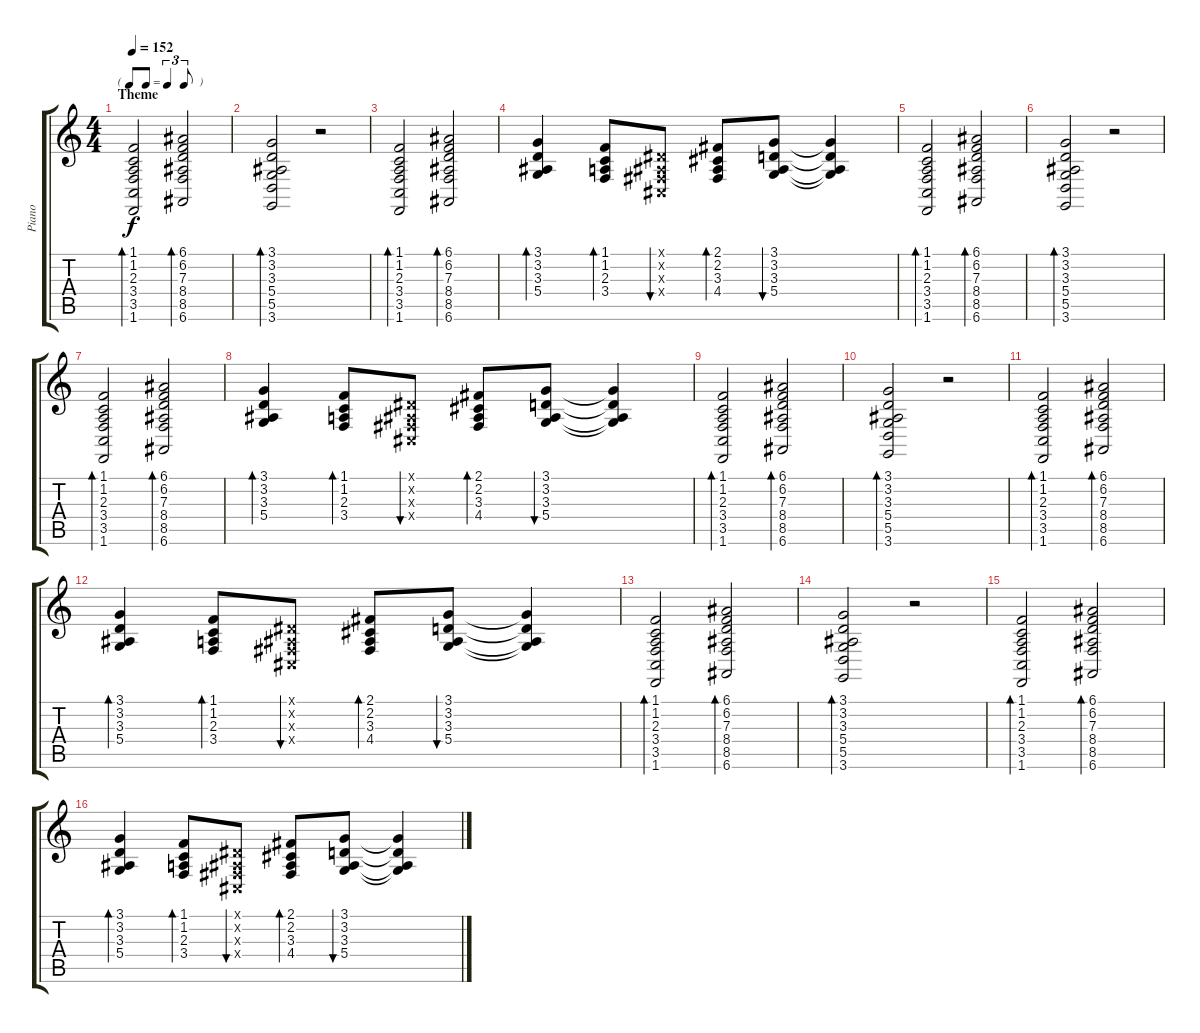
\track ("Piano" "Piano") {instrument acousticgrandpiano}
\staff {score tabs}
\tuning (E4 B3 G3 D3 A2 E2) {hide}
\ts (4 4)
\tf triplet8th
\section ("" "Theme")
\tempo 152
\clef g2
\ks c
(1.1 1.2 2.3 3.4 3.5 1.6).2{bd 60 dy f} (6.1 6.2 7.3 8.4 8.5 6.6).2{bd 120} |
(3.1 3.2 3.3 5.4 5.5 3.6).2{bd 120} r.2 |
(1.1 1.2 2.3 3.4 3.5 1.6).2{bd 120} (6.1 6.2 7.3 8.4 8.5 6.6).2{bd 120} |
(3.1 3.2 3.3 5.4).4{bd 60} (1.1 1.2 2.3 3.4).8{bd 120} (-1.1{x} -1.2{x} -1.3{x} -1.4{x}).8{bu 120} (2.1 2.2 3.3 4.4).8{bd 120} (3.1 3.2 3.3 5.4).8{bu 120} (3.1{t} 3.2{t} 3.3{t} 5.4{t}).4 |
(1.1 1.2 2.3 3.4 3.5 1.6).2{bd 60} (6.1 6.2 7.3 8.4 8.5 6.6).2{bd 120} |
(3.1 3.2 3.3 5.4 5.5 3.6).2{bd 120} r.2 |
(1.1 1.2 2.3 3.4 3.5 1.6).2{bd 120} (6.1 6.2 7.3 8.4 8.5 6.6).2{bd 120} |
(3.1 3.2 3.3 5.4).4{bd 60} (1.1 1.2 2.3 3.4).8{bd 120} (-1.1{x} -1.2{x} -1.3{x} -1.4{x}).8{bu 120} (2.1 2.2 3.3 4.4).8{bd 120} (3.1 3.2 3.3 5.4).8{bu 120} (3.1{t} 3.2{t} 3.3{t} 5.4{t}).4 |
(1.1 1.2 2.3 3.4 3.5 1.6).2{bd 60} (6.1 6.2 7.3 8.4 8.5 6.6).2{bd 120} |
(3.1 3.2 3.3 5.4 5.5 3.6).2{bd 120} r.2 |
(1.1 1.2 2.3 3.4 3.5 1.6).2{bd 120} (6.1 6.2 7.3 8.4 8.5 6.6).2{bd 120} |
(3.1 3.2 3.3 5.4).4{bd 60} (1.1 1.2 2.3 3.4).8{bd 120} (-1.1{x} -1.2{x} -1.3{x} -1.4{x}).8{bu 120} (2.1 2.2 3.3 4.4).8{bd 120} (3.1 3.2 3.3 5.4).8{bu 120} (3.1{t} 3.2{t} 3.3{t} 5.4{t}).4 |
(1.1 1.2 2.3 3.4 3.5 1.6).2{bd 60} (6.1 6.2 7.3 8.4 8.5 6.6).2{bd 120} |
(3.1 3.2 3.3 5.4 5.5 3.6).2{bd 120} r.2 |
(1.1 1.2 2.3 3.4 3.5 1.6).2{bd 120} (6.1 6.2 7.3 8.4 8.5 6.6).2{bd 120} |
(3.1 3.2 3.3 5.4).4{bd 60} (1.1 1.2 2.3 3.4).8{bd 120} (-1.1{x} -1.2{x} -1.3{x} -1.4{x}).8{bu 120} (2.1 2.2 3.3 4.4).8{bd 120} (3.1 3.2 3.3 5.4).8{bu 120} (3.1{t} 3.2{t} 3.3{t} 5.4{t}).4
